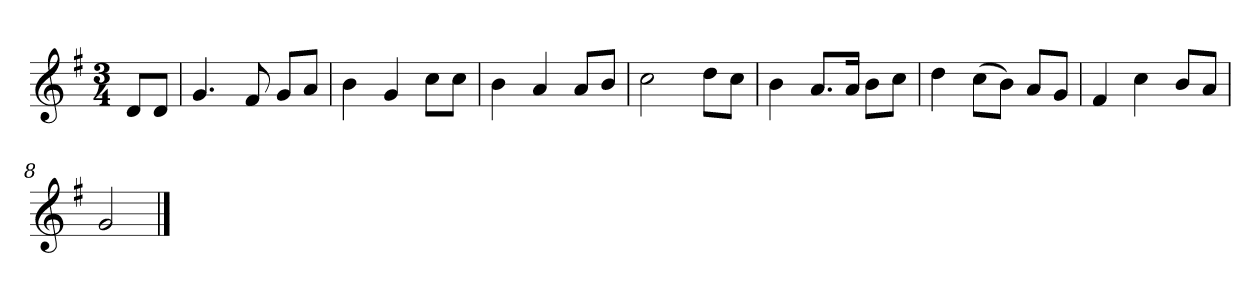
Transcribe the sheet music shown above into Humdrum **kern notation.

**kern
*part1
*staff1
*k[f#]
*M3/4
*MM120
=
8dL
8dJ
=1
4.g
8f#
8gL
8aJ
=2
4b
4g
8ccL
8ccJ
=3
4b
4a
8aL
8bJ
=4
2cc
8ddL
8ccJ
=5
4b
8.aL
16aJk
8bL
8ccJ
=6
4dd
(8ccL
8bJ)
8aL
8gJ
=7
4f#
4cc
8bL
8aJ
=8
2g
==
*-
